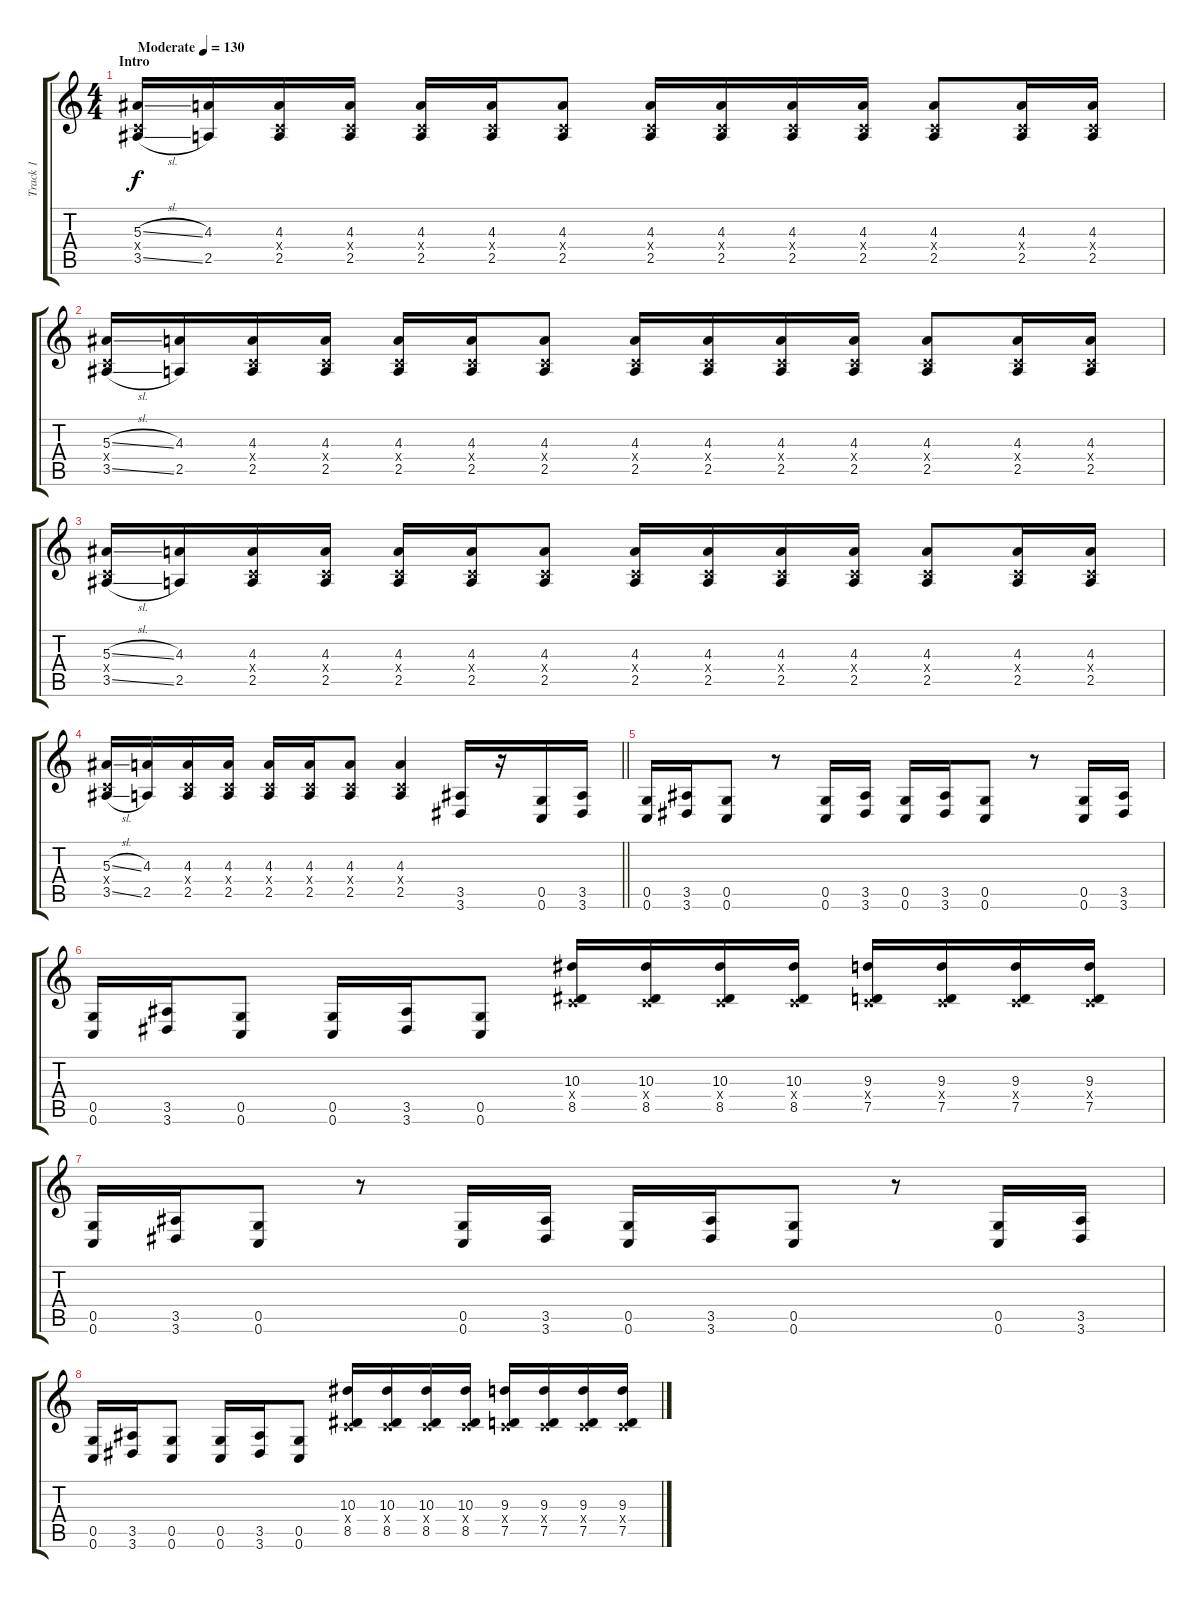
\track ("Track 1" "Track 1") {instrument distortionguitar}
\staff {score tabs}
\tuning (D4 A3 F3 C3 G2 C2) {hide}
\ts (4 4)
\section ("" "Intro")
\tempo (130 "Moderate")
\clef g2
\ks c
(5.3{sl} 0.4{x} 3.5{sl}).16{dy f instrument distortionguitar} (4.3 2.5).16 (4.3 0.4{x} 2.5).16 (4.3 0.4{x} 2.5).16 (4.3 0.4{x} 2.5).16 (4.3 0.4{x} 2.5).16 (4.3 0.4{x} 2.5).8 (4.3 0.4{x} 2.5).16 (4.3 0.4{x} 2.5).16 (4.3 0.4{x} 2.5).16 (4.3 0.4{x} 2.5).16 (4.3 0.4{x} 2.5).8 (4.3 0.4{x} 2.5).16 (4.3 0.4{x} 2.5).16 |
(5.3{sl} 0.4{x} 3.5{sl}).16 (4.3 2.5).16 (4.3 0.4{x} 2.5).16 (4.3 0.4{x} 2.5).16 (4.3 0.4{x} 2.5).16 (4.3 0.4{x} 2.5).16 (4.3 0.4{x} 2.5).8 (4.3 0.4{x} 2.5).16 (4.3 0.4{x} 2.5).16 (4.3 0.4{x} 2.5).16 (4.3 0.4{x} 2.5).16 (4.3 0.4{x} 2.5).8 (4.3 0.4{x} 2.5).16 (4.3 0.4{x} 2.5).16 |
(5.3{sl} 0.4{x} 3.5{sl}).16 (4.3 2.5).16 (4.3 0.4{x} 2.5).16 (4.3 0.4{x} 2.5).16 (4.3 0.4{x} 2.5).16 (4.3 0.4{x} 2.5).16 (4.3 0.4{x} 2.5).8 (4.3 0.4{x} 2.5).16 (4.3 0.4{x} 2.5).16 (4.3 0.4{x} 2.5).16 (4.3 0.4{x} 2.5).16 (4.3 0.4{x} 2.5).8 (4.3 0.4{x} 2.5).16 (4.3 0.4{x} 2.5).16 |
\barLineRight lightlight
(5.3{sl} 0.4{x} 3.5{sl}).16 (4.3 2.5).16 (4.3 0.4{x} 2.5).16 (4.3 0.4{x} 2.5).16 (4.3 0.4{x} 2.5).16 (4.3 0.4{x} 2.5).16 (4.3 0.4{x} 2.5).8 (4.3 0.4{x} 2.5).4 (3.5 3.6).16 r.16 (0.5 0.6).16 (3.5 3.6).16 |
\section ("" "")
(0.5 0.6).16 (3.5 3.6).16 (0.5 0.6).8 r.8 (0.5 0.6).16 (3.5 3.6).16 (0.5 0.6).16 (3.5 3.6).16 (0.5 0.6).8 r.8 (0.5 0.6).16 (3.5 3.6).16 |
(0.5 0.6).16 (3.5 3.6).16 (0.5 0.6).8 (0.5 0.6).16 (3.5 3.6).16 (0.5 0.6).8 (10.3 0.4{x} 8.5).16 (10.3 0.4{x} 8.5).16 (10.3 0.4{x} 8.5).16 (10.3 0.4{x} 8.5).16 (9.3 0.4{x} 7.5).16 (9.3 0.4{x} 7.5).16 (9.3 0.4{x} 7.5).16 (9.3 0.4{x} 7.5).16 |
(0.5 0.6).16 (3.5 3.6).16 (0.5 0.6).8 r.8 (0.5 0.6).16 (3.5 3.6).16 (0.5 0.6).16 (3.5 3.6).16 (0.5 0.6).8 r.8 (0.5 0.6).16 (3.5 3.6).16 |
(0.5 0.6).16 (3.5 3.6).16 (0.5 0.6).8 (0.5 0.6).16 (3.5 3.6).16 (0.5 0.6).8 (10.3 0.4{x} 8.5).16 (10.3 0.4{x} 8.5).16 (10.3 0.4{x} 8.5).16 (10.3 0.4{x} 8.5).16 (9.3 0.4{x} 7.5).16 (9.3 0.4{x} 7.5).16 (9.3 0.4{x} 7.5).16 (9.3 0.4{x} 7.5).16
